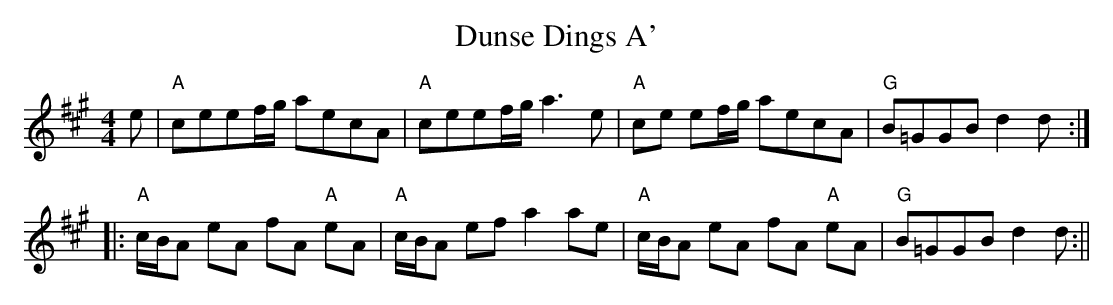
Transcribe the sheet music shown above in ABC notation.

X:1
T:Dunse Dings A'
M:4/4
L:1/8
K:A
e|"A"ceef/g/ aecA|"A"ceef/g/ a3e|"A"ce ef/g/ aecA|"G"B=GGB d2d:|!
|:"A"c/B/A eA  fA "A"eA|"A"c/B/A ef a2ae|"A"c/B/A eA  fA "A"eA|
"G"B=GGB d2d:||
